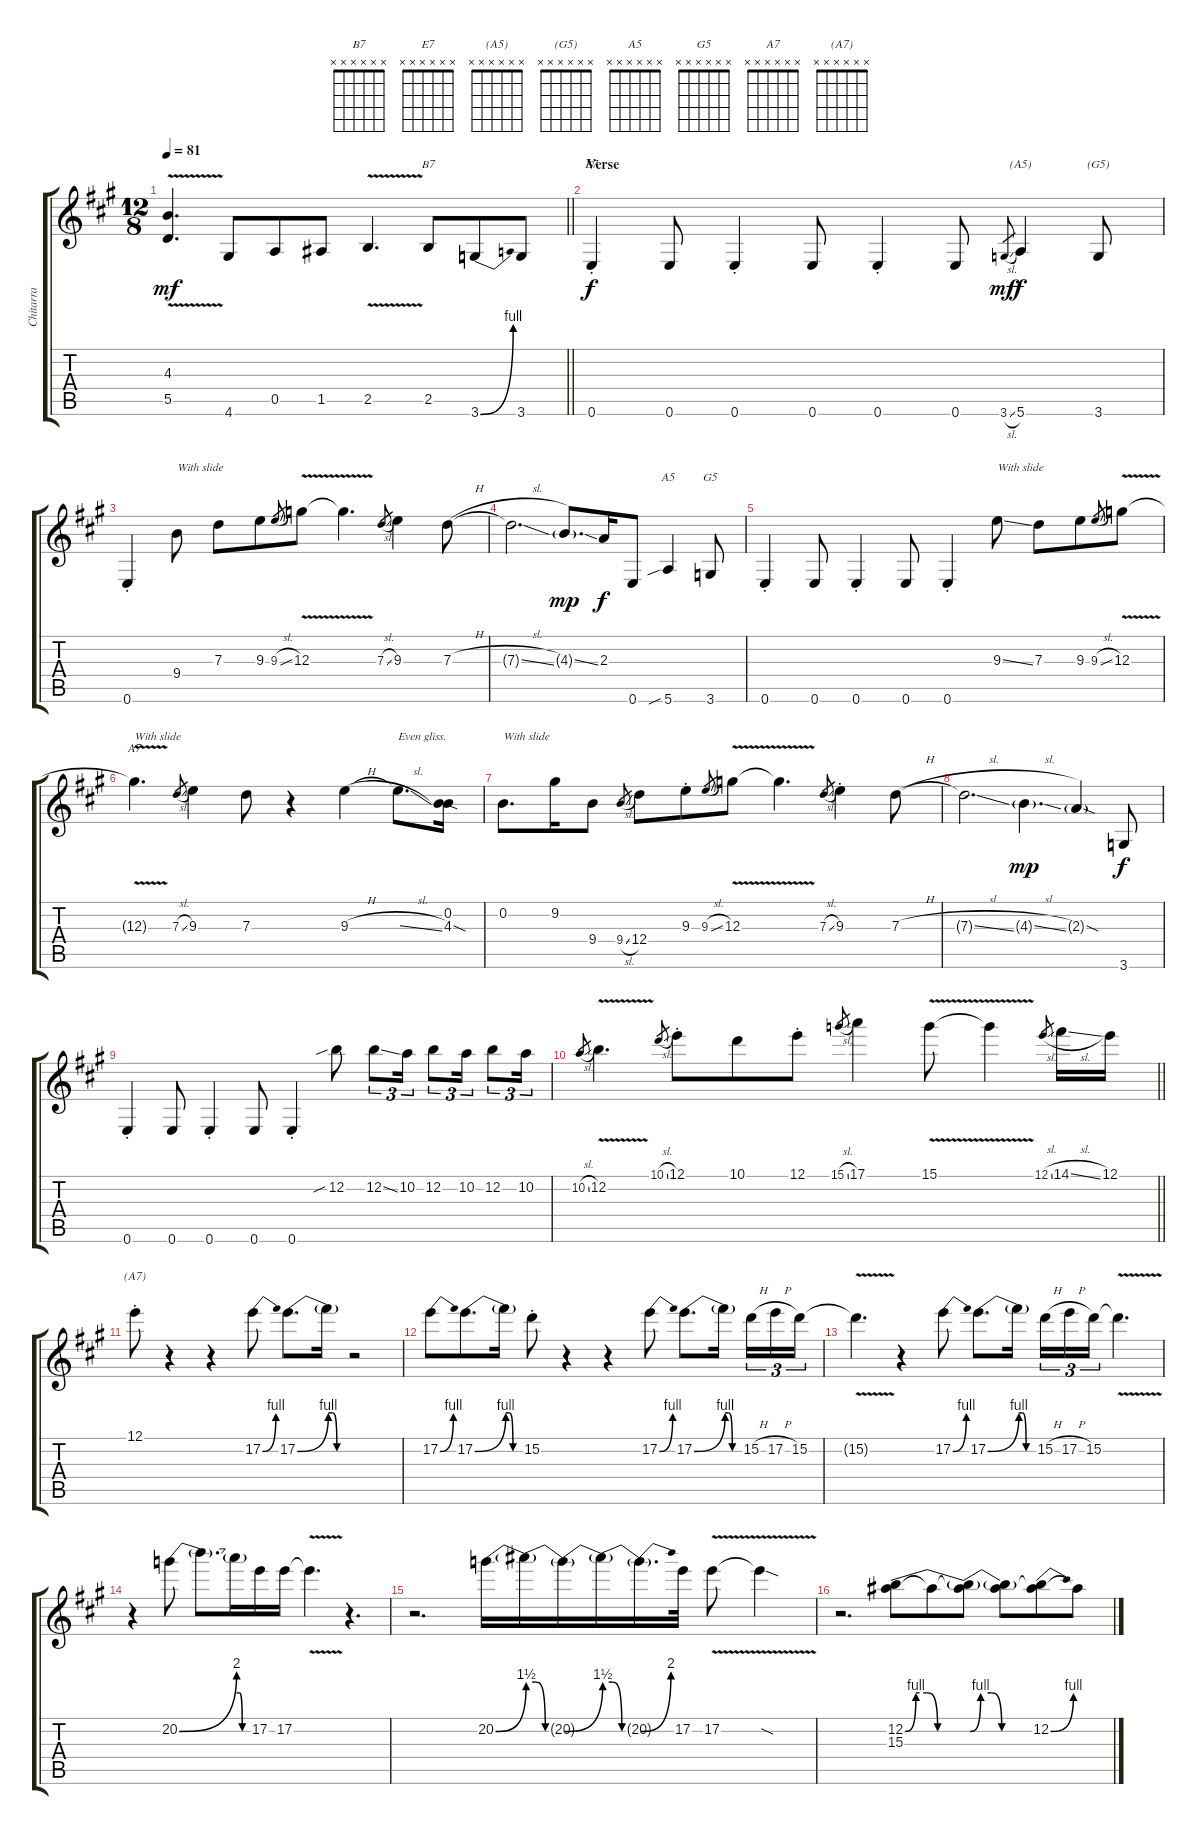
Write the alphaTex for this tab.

\track ("Chitarra" "Chitarra") {instrument electricguitarjazz}
\staff {score tabs}
\tuning (E4 B3 G3 D3 A2 E2) {hide}
\chord ("B7" x x x x x x)
\chord ("E7" x x x x x x)
\chord ("(A5)" x x x x x x)
\chord ("(G5)" x x x x x x)
\chord ("A5" x x x x x x)
\chord ("G5" x x x x x x)
\chord ("A7" x x x x x x)
\chord ("(A7)" x x x x x x)
\ts (12 8)
\tempo 81
\clef g2
\barLineRight lightlight
\ks a
(4.3{v} 5.5).4{d dy mf} 4.6.8 0.5.8 1.5.8 2.5{v}.4{d} 2.5.8{ch "B7"} 3.6{be (bend 0 0 60 4)}.8 3.6.8 |
\section ("" "Verse")
0.6{st}.4{ch "E7" dy f} 0.6.8 0.6{st}.4 0.6.8 0.6{st}.4 0.6.8 3.6{sl}.8{gr dy mf} 5.6.4{ch "(A5)" dy f} 3.6.8{ch "(G5)"} |
0.6{st}.4 9.4.8{txt "With slide"} 7.3.8 9.3.8 9.3{sl}.8{gr} 12.3{v}.8 12.3{t}.4{d} 7.3{sl}.8{gr} 9.3.4 7.3{h}.8 |
7.3{sl t}.2{d} 4.3{ss g}.8{d dy mp} 2.3.16{dy f} 0.6.8 5.6{sib}.4{ch "A5"} 3.6.8{ch "G5"} |
0.6{st}.4 0.6.8 0.6{st}.4 0.6.8 0.6{st}.4 9.3{ss}.8{txt "With slide"} 7.3.8 9.3.8 9.3{sl}.8{gr} 12.3{v}.8 |
12.3{t}.4{d ch "A7" txt "With slide"} 7.3{sl}.8{gr} 9.3.4 7.3.8 r.4 9.3{h}.4 9.3{sl t}.8{d txt "Even gliss."} (0.2 4.3{sod}).16 |
0.2.8{d txt "With slide"} 9.2.16 9.4.8 9.4{sl}.8{gr} 12.4.8 9.3{st}.8 9.3{sl}.8{gr} 12.3{v}.8 12.3{t}.4{d} 7.3{sl}.8{gr} 9.3{st}.4 7.3{h}.8 |
7.3{sl t}.2{d} 4.3{sl g}.4{d dy mp} 2.3{sod g}.4 3.6.8{dy f} |
0.6{st}.4 0.6.8 0.6{st}.4 0.6.8 0.6{st}.4 12.2{sib}.8 12.2{ss}.8{tu (3 2)} 10.2.16{tu (3 2)} 12.2.8{tu (3 2)} 10.2.16{tu (3 2)} 12.2.8{tu (3 2)} 10.2.16{tu (3 2)} |
\barLineRight lightlight
10.2{sl}.8{gr} 12.2{v}.4{d} 10.1{sl}.8{gr} 12.1{st}.8 10.1.8 12.1{st}.8 15.1{sl}.8{gr} 17.1.4 15.1{v}.8 15.1{t}.4 12.1{sl}.8{gr} 14.1{sl}.16 12.1.16 |
12.1{st}.8{ch "(A7)"} r.4 r.4 17.2{be (bend 0 0 60 4)}.8{balance 0} 17.2{be (bend 0 0 60 4)}.8{d} 17.2{be (custom 0 4 15 4 30 0 60 0) t}.16 r.2 |
17.2{be (bend 0 0 60 4)}.8 17.2{be (bend 0 0 60 4)}.8{d} 17.2{be (custom 0 4 15 4 30 0 60 0) t}.16 15.2{st}.8 r.4 r.4 17.2{be (bend 0 0 60 4)}.8 17.2{be (bend 0 0 60 4)}.8{d} 17.2{be (custom 0 4 15 4 30 0 60 0) t}.16{beam splitsecondary} 15.2{h}.16{tu (3 2)} 17.2{h}.16{tu (3 2)} 15.2.16{tu (3 2)} |
15.2{v t}.4{d} r.4 17.2{be (bend 0 0 60 4)}.8 17.2{be (bend 0 0 60 4)}.8{d} 17.2{be (custom 0 4 15 4 30 0 60 0) t}.16{beam splitsecondary} 15.2{h}.16{tu (3 2)} 17.2{h}.16{tu (3 2)} 15.2.16{tu (3 2)} 15.2{v t}.4{d} |
r.4 20.2{be (bend 0 0 60 8)}.8 20.2{t}.8{d} 20.2{be (custom 0 4 15 4 30 0 60 0) t}.16 17.2.16 17.2.16 17.2{v t}.4{d} r.4{d} |
r.2{d} 20.2{be (bend 0 0 60 6)}.16 20.2{be (custom 0 6 15 6 30 0 60 0) t}.16 20.2{be (bend 0 0 60 6) t}.16 20.2{be (custom 0 6 15 6 30 0 60 0) t}.16 20.2{be (bend 0 0 60 8) t}.16{d} 17.2.32 17.2{v}.8 17.2{sod t}.4 |
r.2{d} (12.2{be (custom 0 0 10 4 20 4 30 0 60 0)} 15.3).8 15.3{t}.8 (12.2{be (custom 0 0 10 4 20 4 30 0 60 0) t} 15.3{t}).8 (12.2{t} 15.3{t}).8 (12.2{be (bend 0 0 60 4)} 15.3{t}).8 15.3{t}.8
